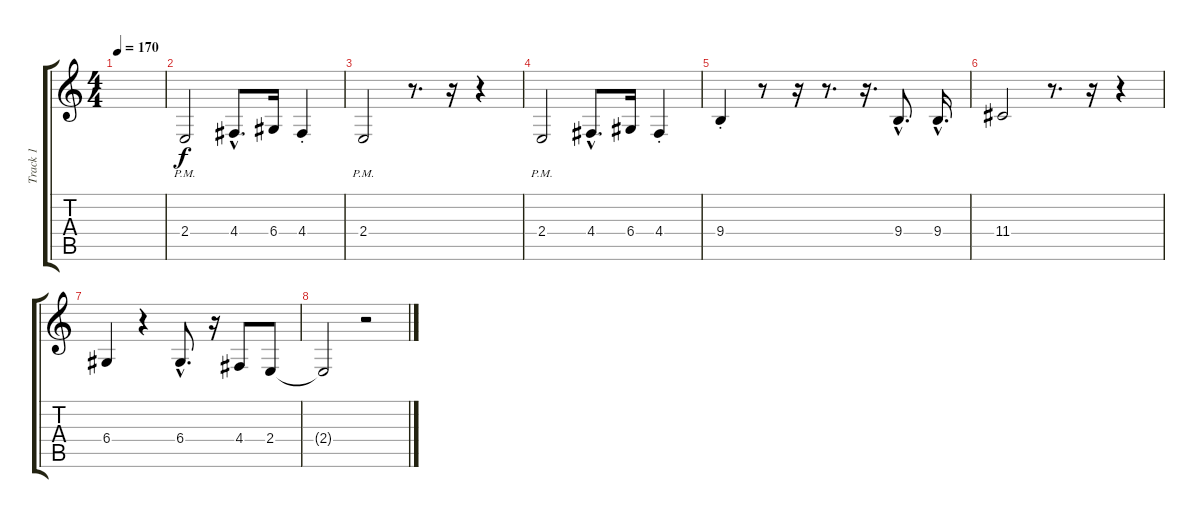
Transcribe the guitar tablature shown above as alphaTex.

\track ("Track 1" "Track 1") {instrument honkytonkpiano}
\staff {score tabs}
\tuning (E4 B3 G3 D3 A2 E2) {hide}
\ts (4 4)
\tempo 170
\clef g2
\ks c
|
2.4{pm}.2 4.4{hac}.8{d} 6.4.16 4.4{st}.4 |
2.4{pm}.2 r.8{d} r.16 r.4 |
2.4{pm}.2 4.4{hac}.8{d} 6.4.16 4.4{st}.4 |
9.4{st}.4 r.8 r.16 r.8{d} r.16{d} 9.4{hac}.8{d} 9.4{hac}.16{d} |
11.4.2 r.8{d} r.16 r.4 |
6.4.4 r.4 6.4{hac}.8{d} r.16 4.4.8 2.4.8 |
2.4{t}.2 r.2
